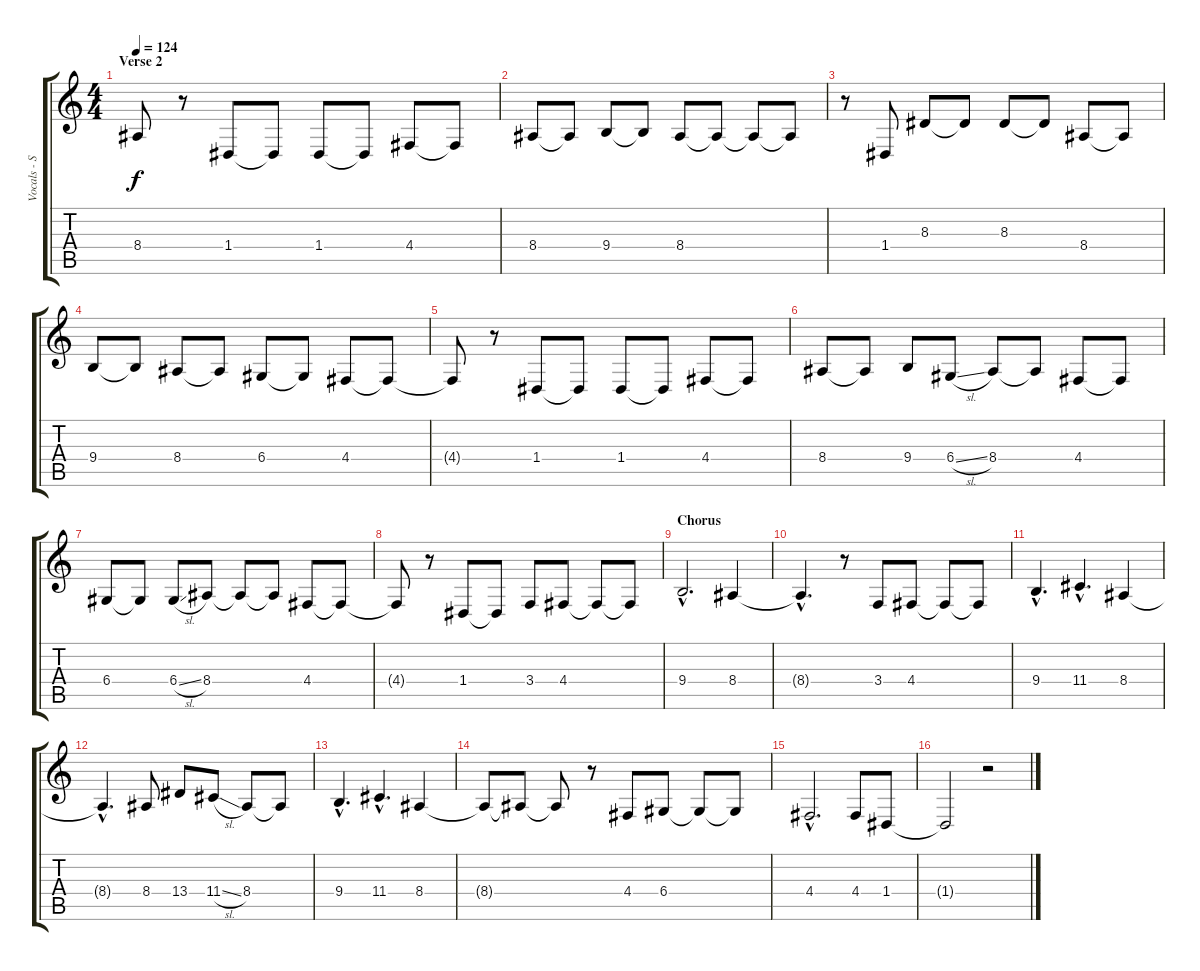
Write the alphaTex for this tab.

\track ("Vocals - Shaun Morgan" "Vocals - S") {instrument oboe}
\staff {score tabs}
\tuning (E4 B3 G3 D3 A2 E2) {hide}
\ts (4 4)
\section ("" "Verse 2")
\tempo 124
\clef g2
\ks c
8.4{t}.8{dy f} r.8 1.4.8 1.4{t}.8 1.4.8 1.4{t}.8 4.4.8 4.4{t}.8 |
8.4.8 8.4{t}.8 9.4.8 9.4{t}.8 8.4.8 8.4{t}.8 8.4{t}.8 8.4{t}.8 |
r.8 1.4.8 8.3.8 8.3{t}.8 8.3.8 8.3{t}.8 8.4.8 8.4{t}.8 |
9.4.8 9.4{t}.8 8.4.8 8.4{t}.8 6.4.8 6.4{t}.8 4.4.8 4.4{t}.8 |
4.4{t}.8 r.8 1.4.8 1.4{t}.8 1.4.8 1.4{t}.8 4.4.8 4.4{t}.8 |
8.4.8 8.4{t}.8 9.4.8 6.4{sl}.8 8.4.8 8.4{t}.8 4.4.8 4.4{t}.8 |
6.4.8 6.4{t}.8 6.4{sl}.8 8.4.8 8.4{t}.8 8.4{t}.8 4.4.8 4.4{t}.8 |
4.4{t}.8 r.8 1.4.8 1.4{t}.8 3.4.8 4.4.8 4.4{t}.8 4.4{t}.8 |
\section ("" "Chorus")
9.4{hac}.2{d} 8.4.4 |
8.4{hac t}.4{d} r.8 3.4.8 4.4.8 4.4{t}.8 4.4{t}.8 |
9.4{hac}.4{d} 11.4{hac}.4{d} 8.4.4 |
8.4{hac t}.4{d} 8.4.8 13.4.8 11.4{sl}.8 8.4.8 8.4{t}.8 |
9.4{hac}.4{d} 11.4{hac}.4{d} 8.4.4 |
8.4{t}.8 8.4{t}.8 8.4{t}.8 r.8 4.4.8 6.4.8 6.4{t}.8 6.4{t}.8 |
4.4{hac}.2{d} 4.4.8 1.4.8 |
1.4{t}.2 r.2
